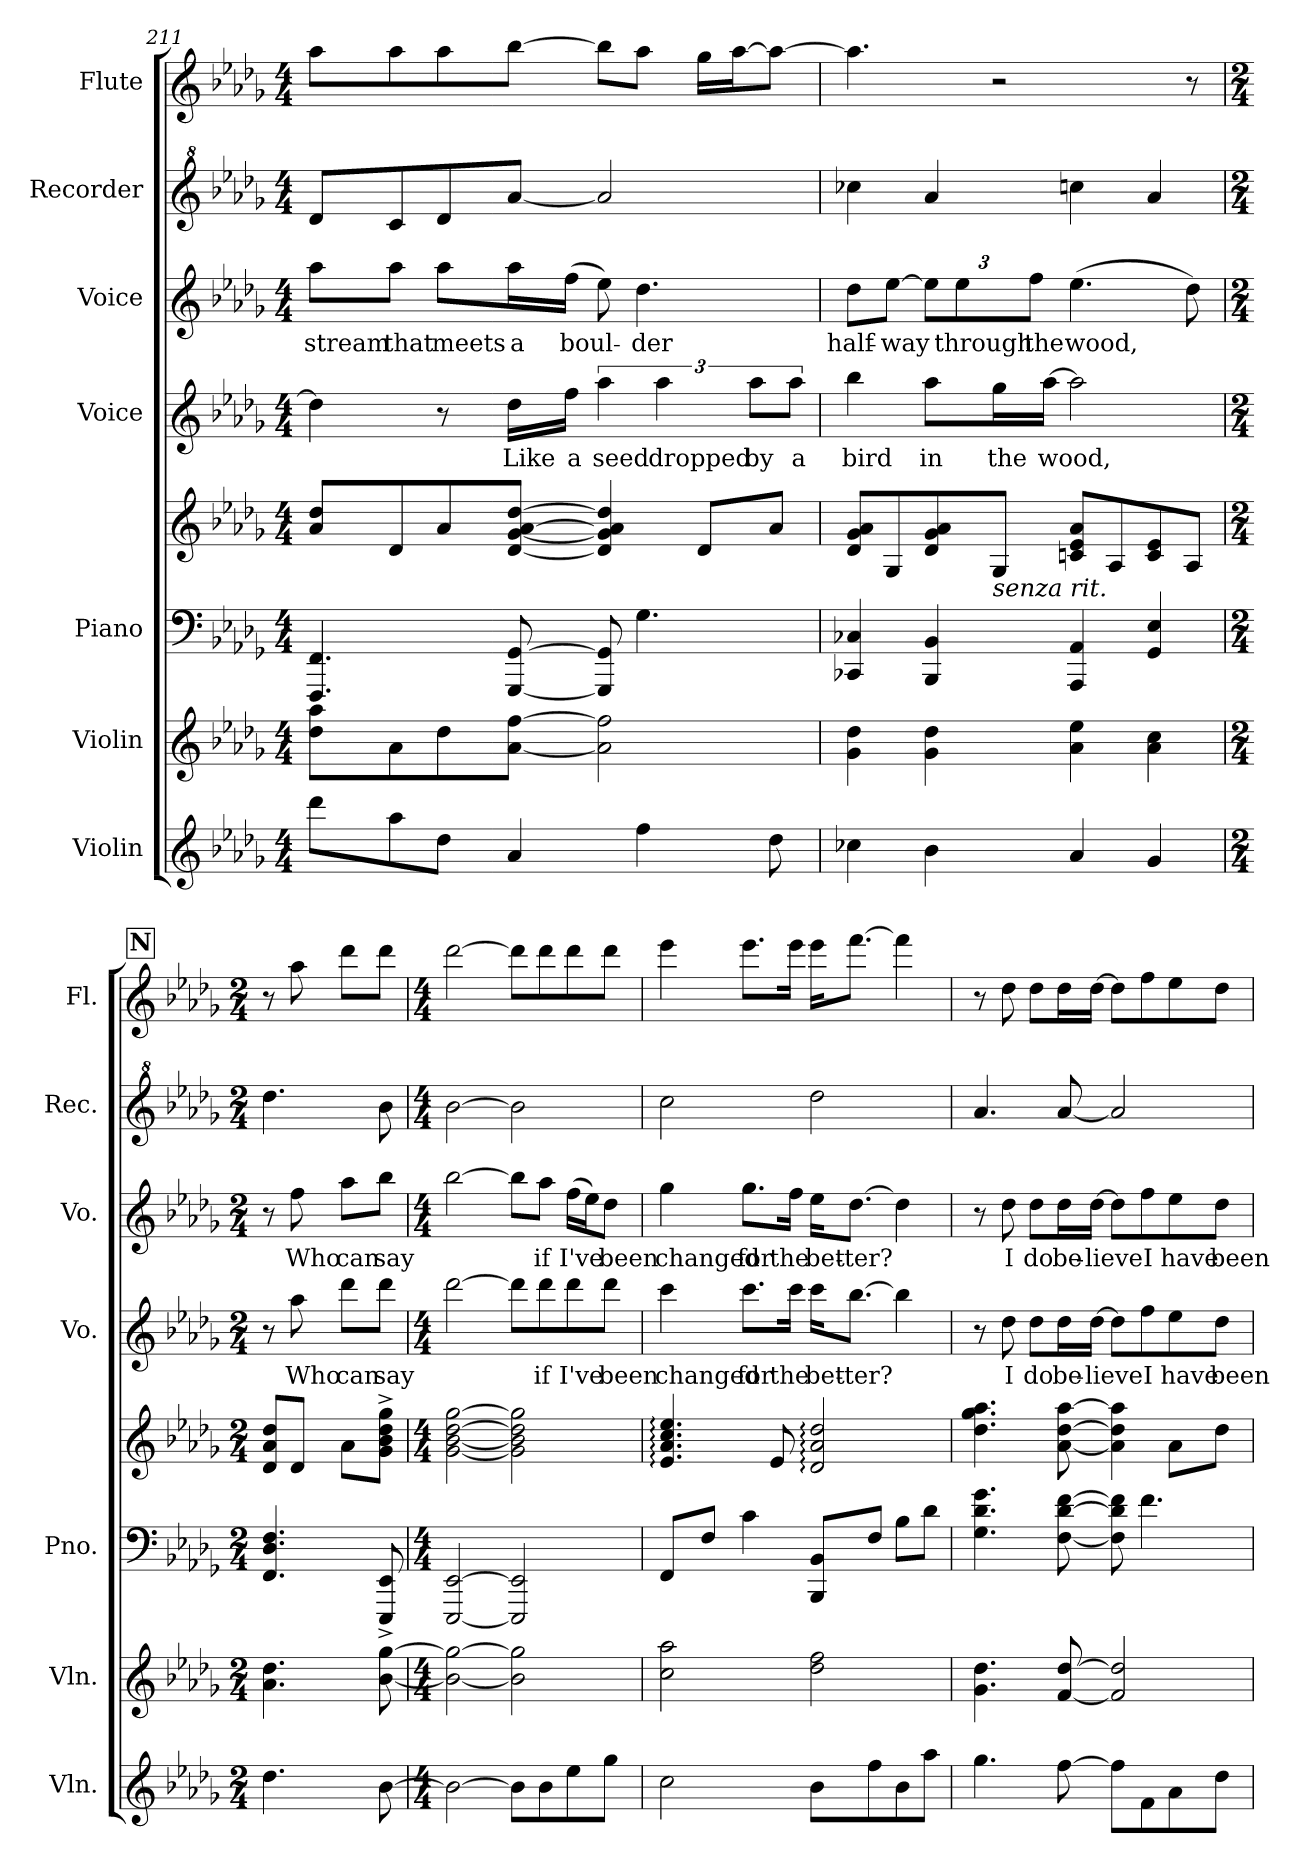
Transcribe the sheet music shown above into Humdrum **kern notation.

**kern	**kern	**kern	**kern	**kern	**text	**kern	**text	**kern	**kern
*part7	*part6	*part5	*part5	*part4	*part4	*part3	*part3	*part2	*part1
*staff8	*staff7	*staff6	*staff5	*staff4	*staff4	*staff3	*staff3	*staff2	*staff1
*I"Violin	*I"Violin	*I"Piano	*	*I"Voice	*	*I"Voice	*	*I"Recorder	*I"Flute
*I'Vln.	*I'Vln.	*I'Pno.	*	*I'Vo.	*	*I'Vo.	*	*I'Rec.	*I'Fl.
!!LO:PB:g=z
*clefG2	*clefG2	*clefF4	*clefG2	*clefG2	*	*clefG2	*	*clefG^2	*clefG2
*k[b-e-a-d-g-]	*k[b-e-a-d-g-]	*k[b-e-a-d-g-]	*k[b-e-a-d-g-]	*k[b-e-a-d-g-]	*	*k[b-e-a-d-g-]	*	*k[b-e-a-d-g-]	*k[b-e-a-d-g-]
*M4/4	*M4/4	*M4/4	*M4/4	*M4/4	*	*M4/4	*	*M4/4	*M4/4
=211	=211	=211	=211	=211	=211	=211	=211	=211	=211
8ddd-\L	8dd-\ 8aa-\L	4.FFF/ 4.FF/	8a-/ 8dd-/L	4dd-\]	.	8aa-\L	stream	8dd-/L	8aa-\L
8aa-\	8a-\	.	8d-/	.	.	8aa-\J	that	8cc/	8aa-\
8dd-\J	8dd-\	.	8a-/	8r	.	8aa-\L	meets	8dd-/	8aa-\
4a-/	[8a-\ [8ff\J	[8GGG-/ [8GG-/	[8d-/ [8g-/ [8a-/ [8dd-/J	16dd-\LL	Like	16aa-\L	a	[8aa-/J	[8bb-\J
.	.	.	.	16ff\JJ	a	(16ff\JJ	boul-	.	.
.	2a-\] 2ff\]	8GGG-/] 8GG-/]	4d-/] 4g-/] 4a-/] 4dd-/]	6aa-\	seed	8ee-\)	.	2aa-/]	8bb-\L]
4ff\	.	4.G-\	.	.	.	4.dd-\	-der	.	8aa-\J
.	.	.	.	6aa-\	dropped	.	.	.	.
.	.	.	8d-/L	.	.	.	.	.	16gg-\LL
.	.	.	.	.	.	.	.	.	[16aa-\J
.	.	.	.	12aa-\L	by	.	.	.	.
8dd-\	.	.	8a-/J	.	.	.	.	.	8aa-\J_
.	.	.	.	12aa-\J	a	.	.	.	.
!!LO:PB:g=z
=212	=212	=212	=212	=212	=212	=212	=212	=212	=212
4cc-X\	4g-\ 4dd-\	4CC-X/ 4C-X/	8d-/ 8g-/ 8a-/L	4bb-\	bird	8dd-\L	half-	4ccc-X\	4.aa-\]
.	.	.	8G-/	.	.	[8ee-\J	-way	.	.
*	*	*	*	*	*	*Xbrackettup	*	*	*
4b-\	4g-\ 4dd-\	4BBB-/ 4BB-/	8d-/ 8g-/ 8a-/	8aa-\L	in	12ee-\L]	.	4aa-/	.
.	.	.	.	.	.	12ee-\	through	.	.
!	!	!	!LO:TX:b:i:t=senza rit.	!	!	!	!	!	!
.	.	.	8G-/J	16gg-\L	the	.	.	.	2r
.	.	.	.	.	.	12ff\J	the	.	.
.	.	.	.	[16aa-\JJ	wood,	.	.	.	.
4a-/	4a-\ 4ee-\	4AAA-/ 4AA-/	8cn/ 8e-/ 8a-/L	2aa-\]	.	(>4.ee-\	wood,	4cccn\	.
.	.	.	8A-/	.	.	.	.	.	.
4g-/	4a-\ 4cc\	4GG-/ 4E-/	8c/ 8e-/	.	.	.	.	4aa-/	.
.	.	.	8A-/J	.	.	8dd-\)	.	.	8r
!!LO:REH:place=s1:a:B:fs=14:t=N
=213	=213	=213	=213	=213	=213	=213	=213	=213	=213
*M2/4	*M2/4	*M2/4	*M2/4	*M2/4	*	*M2/4	*	*M2/4	*M2/4
4.dd-\	4.a-\ 4.dd-\	4.FF/ 4.D-/ 4.F/	8d-/ 8a-/ 8dd-/L	8r	.	8r	.	4.ddd-\	8r
.	.	.	8d-/J	8aa-\	Who	8ff\	Who	.	8aa-\
.	.	.	8a-\L	8ddd-\L	can	8aa-\L	can	.	8ddd-\L
[8b-\	[8b-\ [8gg-\	8EEE-/^ 8EE-/^	8g-\^ 8b-\^ 8dd-\^ 8gg-\^J	8ddd-\J	say	8bb-\J	say	8bb-\	8ddd-\J
=214	=214	=214	=214	=214	=214	=214	=214	=214	=214
*M4/4	*M4/4	*M4/4	*M4/4	*M4/4	*	*M4/4	*	*M4/4	*M4/4
2b-\_	2b-\_ 2gg-\_	[2EEE-/ [2EE-/	[2g-\ [2b-\ [2dd-\ [2gg-\	[2ddd-\	.	[2bb-\	.	[2bb-\	[2ddd-\
8b-\L]	2b-\] 2gg-\]	2EEE-/] 2EE-/]	2g-\] 2b-\] 2dd-\] 2gg-\]	8ddd-\L]	.	8bb-\L]	.	2bb-\]	8ddd-\L]
8b-\	.	.	.	8ddd-\	if	8aa-\J	if	.	8ddd-\
8ee-\	.	.	.	8ddd-\	I've	(16ff\LL	I've	.	8ddd-\
.	.	.	.	.	.	16ee-\J)	.	.	.
8gg-\J	.	.	.	8ddd-\J	been	8dd-\J	been	.	8ddd-\J
!!LO:PB:g=z
=215	=215	=215	=215	=215	=215	=215	=215	=215	=215
2cc\	2cc\ 2aa-\	8FF/L	4.e-/: 4.a-/: 4.cc/: 4.ee-/:	4ccc\	changed	4gg-\	changed	2ccc\	4eee-\
.	.	8F/J	.	.	.	.	.	.	.
.	.	4c\	.	8.ccc\L	for	8.gg-\L	for	.	8.eee-\L
.	.	.	8e-/	.	.	.	.	.	.
.	.	.	.	16ccc\Jk	the	16ff\Jk	the	.	16eee-\Jk
8b-\L	2dd-\ 2ff\	8BBB-/ 8BB-/L	2d-/: 2a-/: 2dd-/:	16ccc\KL	bet-	16ee-\KL	bet-	2ddd-\	16eee-\KL
.	.	.	.	[8.bb-\J	-ter?	[8.dd-\J	-ter?	.	[8.fff\J
8ff\	.	8F/J	.	.	.	.	.	.	.
8b-\	.	8B-\L	.	4bb-\]	.	4dd-\]	.	.	4fff\]
8aa-\J	.	8d-\J	.	.	.	.	.	.	.
=216	=216	=216	=216	=216	=216	=216	=216	=216	=216
4.gg-\	4.g-\ 4.dd-\	4.G-\ 4.d-\ 4.g-\	4.dd-\ 4.gg-\ 4.aa-\	8r	.	8r	.	4.aa-/	8r
.	.	.	.	8dd-\	I	8dd-\	I	.	8dd-\
.	.	.	.	8dd-\L	do	8dd-\L	do	.	8dd-\L
[8ff\	[8f/ [8dd-/	[8F\ [8d-\ [8f\	[8a-\ [8dd-\ [8aa-\	16dd-\L	be-	16dd-\L	be-	[8aa-/	16dd-\L
.	.	.	.	[16dd-\JJ	-lieve	[16dd-\JJ	-lieve	.	[16dd-\JJ
8ff\L]	2f/] 2dd-/]	8F\] 8d-\] 8f\]	4a-\] 4dd-\] 4aa-\]	8dd-\L]	.	8dd-\L]	.	2aa-/]	8dd-\L]
8f\	.	4.f\	.	8ff\	I	8ff\	I	.	8ff\
8a-\	.	.	8a-\L	8ee-\	have	8ee-\	have	.	8ee-\
8dd-\J	.	.	8dd-\J	8dd-\J	been	8dd-\J	been	.	8dd-\J
=	=	=	=	=	=	=	=	=	=
*-	*-	*-	*-	*-	*-	*-	*-	*-	*-
